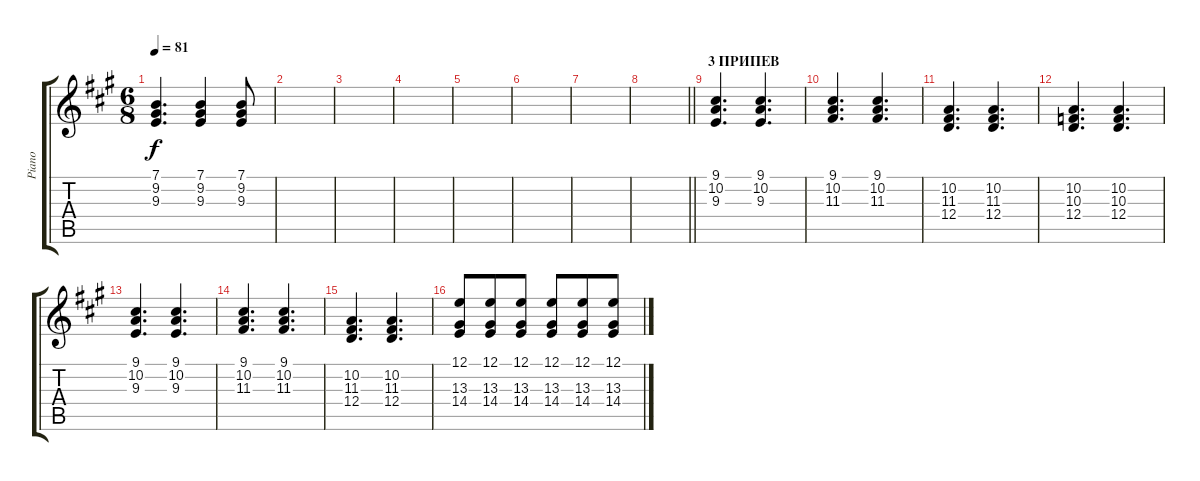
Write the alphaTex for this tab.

\track ("Piano" "Piano") {instrument brightacousticpiano}
\staff {score tabs}
\tuning (E4 B3 G3 D3 A2 E2) {hide}
\ts (6 8)
\tempo 81
\clef g2
\ks a
(7.1 9.2 9.3).4{d dy f} (7.1 9.2 9.3).4 (7.1 9.2 9.3).8 |
|
|
|
|
|
|
\barLineRight lightlight
|
\section ("" "3 ПРИПЕВ")
(9.1 10.2 9.3).4{d} (9.1 10.2 9.3).4{d} |
(9.1 10.2 11.3).4{d} (9.1 10.2 11.3).4{d} |
(10.2 11.3 12.4).4{d} (10.2 11.3 12.4).4{d} |
(10.2 10.3 12.4).4{d} (10.2 10.3 12.4).4{d} |
(9.1 10.2 9.3).4{d} (9.1 10.2 9.3).4{d} |
(9.1 10.2 11.3).4{d} (9.1 10.2 11.3).4{d} |
(10.2 11.3 12.4).4{d} (10.2 11.3 12.4).4{d} |
(12.1 13.3 14.4).8 (12.1 13.3 14.4).8 (12.1 13.3 14.4).8 (12.1 13.3 14.4).8 (12.1 13.3 14.4).8 (12.1 13.3 14.4).8
